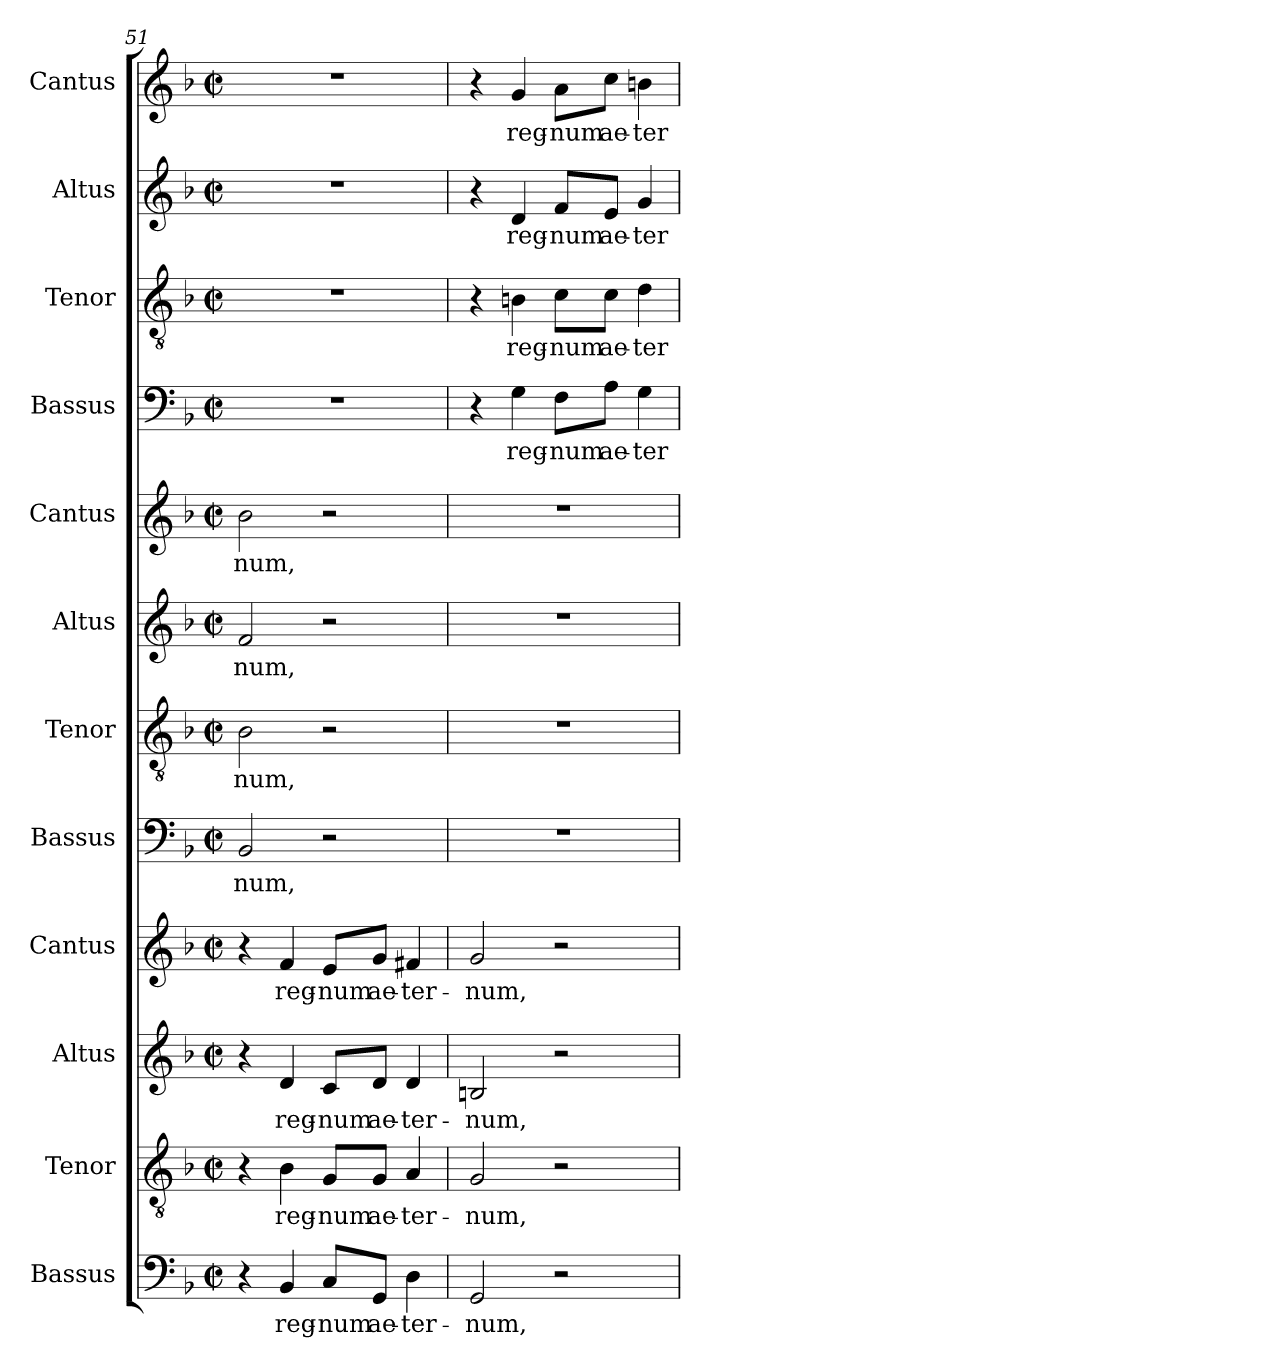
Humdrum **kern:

**kern	**text	**kern	**text	**kern	**text	**kern	**text	**kern	**text	**kern	**text	**kern	**text	**kern	**text	**kern	**text	**kern	**text	**kern	**text	**kern	**text
*part12	*part12	*part11	*part11	*part10	*part10	*part9	*part9	*part8	*part8	*part7	*part7	*part6	*part6	*part5	*part5	*part4	*part4	*part3	*part3	*part2	*part2	*part1	*part1
*staff12	*staff12	*staff11	*staff11	*staff10	*staff10	*staff9	*staff9	*staff8	*staff8	*staff7	*staff7	*staff6	*staff6	*staff5	*staff5	*staff4	*staff4	*staff3	*staff3	*staff2	*staff2	*staff1	*staff1
*I"Bassus	*	*I"Tenor	*	*I"Altus	*	*I"Cantus	*	*I"Bassus	*	*I"Tenor	*	*I"Altus	*	*I"Cantus	*	*I"Bassus	*	*I"Tenor	*	*I"Altus	*	*I"Cantus	*
*I'B.	*	*I'T.	*	*I'A.	*	*	*	*I'B.	*	*I'T.	*	*I'A.	*	*	*	*I'B.	*	*I'T.	*	*I'A.	*	*	*
*clefF4	*	*clefGv2	*	*clefG2	*	*clefG2	*	*clefF4	*	*clefGv2	*	*clefG2	*	*clefG2	*	*clefF4	*	*clefGv2	*	*clefG2	*	*clefG2	*
*	*	*ITrd7c12	*	*	*	*	*	*	*	*ITrd7c12	*	*	*	*	*	*	*	*ITrd7c12	*	*	*	*	*
*k[b-]	*	*k[b-]	*	*k[b-]	*	*k[b-]	*	*k[b-]	*	*k[b-]	*	*k[b-]	*	*k[b-]	*	*k[b-]	*	*k[b-]	*	*k[b-]	*	*k[b-]	*
*F:	*	*F:	*	*F:	*	*F:	*	*F:	*	*F:	*	*F:	*	*F:	*	*F:	*	*F:	*	*F:	*	*F:	*
*M2/2	*	*M2/2	*	*M2/2	*	*M2/2	*	*M2/2	*	*M2/2	*	*M2/2	*	*M2/2	*	*M2/2	*	*M2/2	*	*M2/2	*	*M2/2	*
*met(c|)	*	*met(c|)	*	*met(c|)	*	*met(c|)	*	*met(c|)	*	*met(c|)	*	*met(c|)	*	*met(c|)	*	*met(c|)	*	*met(c|)	*	*met(c|)	*	*met(c|)	*
=51	=51	=51	=51	=51	=51	=51	=51	=51	=51	=51	=51	=51	=51	=51	=51	=51	=51	=51	=51	=51	=51	=51	=51
!	!	!	!	!	!	!	!	!	!LO:LY:b:color=#000000	!	!	!	!	!	!	!	!	!	!	!	!	!	!
!	!	!	!	!	!	!	!	!	!	!	!LO:LY:b:color=#000000	!	!	!	!	!	!	!	!	!	!	!	!
!	!	!	!	!	!	!	!	!	!	!	!	!	!LO:LY:b:color=#000000	!	!	!	!	!	!	!	!	!	!
!	!	!	!	!	!	!	!	!	!	!	!	!	!	!	!LO:LY:b:color=#000000	!	!	!	!	!	!	!	!
4r	.	4r	.	4r	.	4r	.	2BB-i/	-num,	2BB-i\	-num,	2fi/	-num,	2b-i\	-num,	1r	.	1r	.	1r	.	1r	.
!	!LO:LY:b:color=#000000	!	!	!	!	!	!	!	!	!	!	!	!	!	!	!	!	!	!	!	!	!	!
!	!	!	!LO:LY:b:color=#000000	!	!	!	!	!	!	!	!	!	!	!	!	!	!	!	!	!	!	!	!
!	!	!	!	!	!LO:LY:b:color=#000000	!	!	!	!	!	!	!	!	!	!	!	!	!	!	!	!	!	!
!	!	!	!	!	!	!	!LO:LY:b:color=#000000	!	!	!	!	!	!	!	!	!	!	!	!	!	!	!	!
4BB-i/	reg-	4BB-i\	reg-	4di/	reg-	4fi/	reg-	.	.	.	.	.	.	.	.	.	.	.	.	.	.	.	.
!	!LO:LY:b:color=#000000	!	!	!	!	!	!	!	!	!	!	!	!	!	!	!	!	!	!	!	!	!	!
!	!	!	!LO:LY:b:color=#000000	!	!	!	!	!	!	!	!	!	!	!	!	!	!	!	!	!	!	!	!
!	!	!	!	!	!LO:LY:b:color=#000000	!	!	!	!	!	!	!	!	!	!	!	!	!	!	!	!	!	!
!	!	!	!	!	!	!	!LO:LY:b:color=#000000	!	!	!	!	!	!	!	!	!	!	!	!	!	!	!	!
8Ci/L	-num	8GGi/L	-num	8ci/L	-num	8ei/L	-num	2r	.	2r	.	2r	.	2r	.	.	.	.	.	.	.	.	.
!	!LO:LY:b:color=#000000	!	!	!	!	!	!	!	!	!	!	!	!	!	!	!	!	!	!	!	!	!	!
!	!	!	!LO:LY:b:color=#000000	!	!	!	!	!	!	!	!	!	!	!	!	!	!	!	!	!	!	!	!
!	!	!	!	!	!LO:LY:b:color=#000000	!	!	!	!	!	!	!	!	!	!	!	!	!	!	!	!	!	!
!	!	!	!	!	!	!	!LO:LY:b:color=#000000	!	!	!	!	!	!	!	!	!	!	!	!	!	!	!	!
8GGi/J	ae-	8GGi/J	ae-	8di/J	ae-	8gi/J	ae-	.	.	.	.	.	.	.	.	.	.	.	.	.	.	.	.
!	!LO:LY:b:color=#000000	!	!	!	!	!	!	!	!	!	!	!	!	!	!	!	!	!	!	!	!	!	!
!	!	!	!LO:LY:b:color=#000000	!	!	!	!	!	!	!	!	!	!	!	!	!	!	!	!	!	!	!	!
!	!	!	!	!	!LO:LY:b:color=#000000	!	!	!	!	!	!	!	!	!	!	!	!	!	!	!	!	!	!
!	!	!	!	!	!	!	!LO:LY:b:color=#000000	!	!	!	!	!	!	!	!	!	!	!	!	!	!	!	!
4Di\	-ter-	4AAi/	-ter-	4di/	-ter-	4f#Xi/	-ter-	.	.	.	.	.	.	.	.	.	.	.	.	.	.	.	.
=52	=52	=52	=52	=52	=52	=52	=52	=52	=52	=52	=52	=52	=52	=52	=52	=52	=52	=52	=52	=52	=52	=52	=52
!	!LO:LY:b:color=#000000	!	!	!	!	!	!	!	!	!	!	!	!	!	!	!	!	!	!	!	!	!	!
!	!	!	!LO:LY:b:color=#000000	!	!	!	!	!	!	!	!	!	!	!	!	!	!	!	!	!	!	!	!
!	!	!	!	!	!LO:LY:b:color=#000000	!	!	!	!	!	!	!	!	!	!	!	!	!	!	!	!	!	!
!	!	!	!	!	!	!	!LO:LY:b:color=#000000	!	!	!	!	!	!	!	!	!	!	!	!	!	!	!	!
2GGi/	-num,	2GGi/	-num,	2Bni/	-num,	2gi/	-num,	1r	.	1r	.	1r	.	1r	.	4r	.	4r	.	4r	.	4r	.
!	!	!	!	!	!	!	!	!	!	!	!	!	!	!	!	!	!LO:LY:b:color=#000000	!	!	!	!	!	!
!	!	!	!	!	!	!	!	!	!	!	!	!	!	!	!	!	!	!	!LO:LY:b:color=#000000	!	!	!	!
!	!	!	!	!	!	!	!	!	!	!	!	!	!	!	!	!	!	!	!	!	!LO:LY:b:color=#000000	!	!
!	!	!	!	!	!	!	!	!	!	!	!	!	!	!	!	!	!	!	!	!	!	!	!LO:LY:b:color=#000000
.	.	.	.	.	.	.	.	.	.	.	.	.	.	.	.	4Gi\	reg-	4BBni\	reg-	4di/	reg-	4gi/	reg-
!	!	!	!	!	!	!	!	!	!	!	!	!	!	!	!	!	!LO:LY:b:color=#000000	!	!	!	!	!	!
!	!	!	!	!	!	!	!	!	!	!	!	!	!	!	!	!	!	!	!LO:LY:b:color=#000000	!	!	!	!
!	!	!	!	!	!	!	!	!	!	!	!	!	!	!	!	!	!	!	!	!	!LO:LY:b:color=#000000	!	!
!	!	!	!	!	!	!	!	!	!	!	!	!	!	!	!	!	!	!	!	!	!	!	!LO:LY:b:color=#000000
2r	.	2r	.	2r	.	2r	.	.	.	.	.	.	.	.	.	8Fi\L	-num	8Ci\L	-num	8fi/L	-num	8ai\L	-num
!	!	!	!	!	!	!	!	!	!	!	!	!	!	!	!	!	!LO:LY:b:color=#000000	!	!	!	!	!	!
!	!	!	!	!	!	!	!	!	!	!	!	!	!	!	!	!	!	!	!LO:LY:b:color=#000000	!	!	!	!
!	!	!	!	!	!	!	!	!	!	!	!	!	!	!	!	!	!	!	!	!	!LO:LY:b:color=#000000	!	!
!	!	!	!	!	!	!	!	!	!	!	!	!	!	!	!	!	!	!	!	!	!	!	!LO:LY:b:color=#000000
.	.	.	.	.	.	.	.	.	.	.	.	.	.	.	.	8Ai\J	ae-	8Ci\J	ae-	8ei/J	ae-	8cci\J	ae-
!	!	!	!	!	!	!	!	!	!	!	!	!	!	!	!	!	!LO:LY:b:color=#000000	!	!	!	!	!	!
!	!	!	!	!	!	!	!	!	!	!	!	!	!	!	!	!	!	!	!LO:LY:b:color=#000000	!	!	!	!
!	!	!	!	!	!	!	!	!	!	!	!	!	!	!	!	!	!	!	!	!	!LO:LY:b:color=#000000	!	!
!	!	!	!	!	!	!	!	!	!	!	!	!	!	!	!	!	!	!	!	!	!	!	!LO:LY:b:color=#000000
.	.	.	.	.	.	.	.	.	.	.	.	.	.	.	.	4Gi\	-ter-	4Di\	-ter-	4gi/	-ter-	4bni\	-ter-
=	=	=	=	=	=	=	=	=	=	=	=	=	=	=	=	=	=	=	=	=	=	=	=
*-	*-	*-	*-	*-	*-	*-	*-	*-	*-	*-	*-	*-	*-	*-	*-	*-	*-	*-	*-	*-	*-	*-	*-
